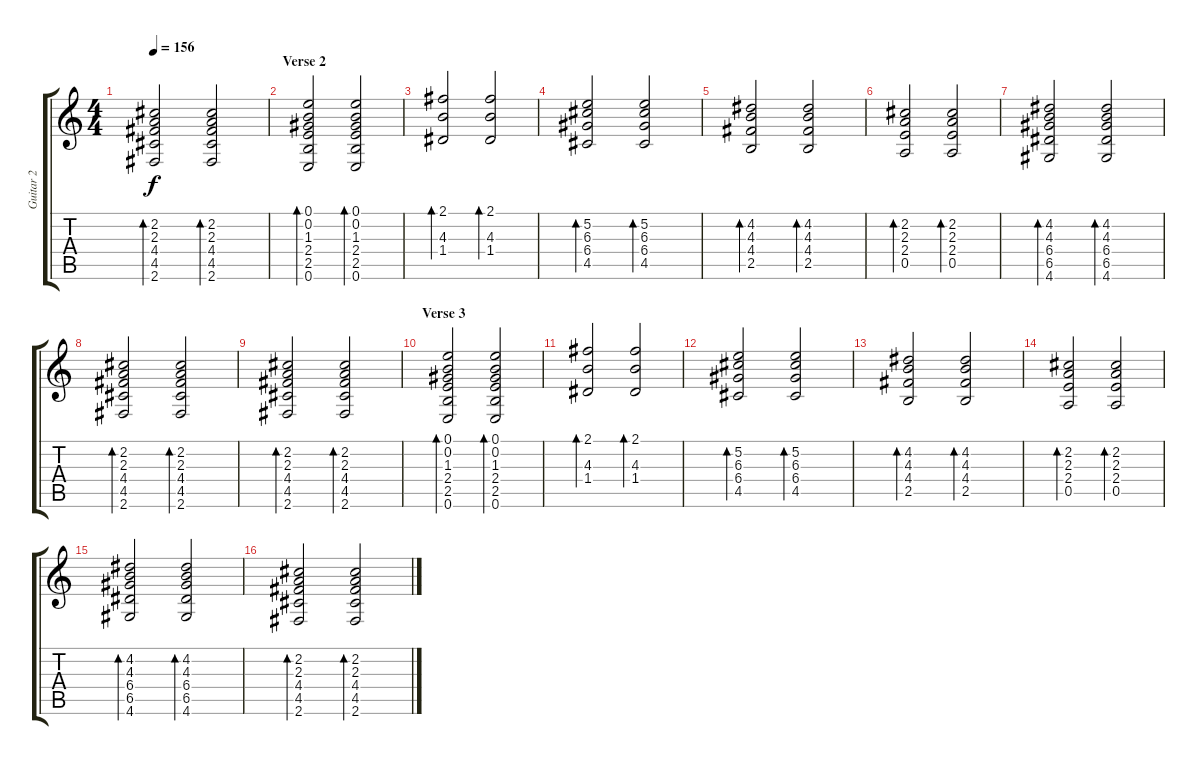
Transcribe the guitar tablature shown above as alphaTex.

\track ("Guitar 2" "Guitar 2") {instrument acousticguitarnylon}
\staff {score tabs}
\tuning (E4 B3 G3 D3 A2 E2) {hide}
\ts (4 4)
\tempo 156
\clef g2
\ks c
(2.2 2.3 4.4 4.5 2.6).2{bd 60 dy f} (2.2 2.3 4.4 4.5 2.6).2{bd 60} |
\section ("" "Verse 2")
(0.1 0.2 1.3 2.4 2.5 0.6).2{bd 60} (0.1 0.2 1.3 2.4 2.5 0.6).2{bd 60} |
(2.1 4.3 1.4).2{bd 60} (2.1 4.3 1.4).2{bd 60} |
(5.2 6.3 6.4 4.5).2{bd 60} (5.2 6.3 6.4 4.5).2{bd 60} |
(4.2 4.3 4.4 2.5).2{bd 60} (4.2 4.3 4.4 2.5).2{bd 60} |
(2.2 2.3 2.4 0.5).2{bd 60} (2.2 2.3 2.4 0.5).2{bd 60} |
(4.2 4.3 6.4 6.5 4.6).2{bd 60} (4.2 4.3 6.4 6.5 4.6).2{bd 60} |
(2.2 2.3 4.4 4.5 2.6).2{bd 60} (2.2 2.3 4.4 4.5 2.6).2{bd 60} |
(2.2 2.3 4.4 4.5 2.6).2{bd 60} (2.2 2.3 4.4 4.5 2.6).2{bd 60} |
\section ("" "Verse 3")
(0.1 0.2 1.3 2.4 2.5 0.6).2{bd 60} (0.1 0.2 1.3 2.4 2.5 0.6).2{bd 60} |
(2.1 4.3 1.4).2{bd 60} (2.1 4.3 1.4).2{bd 60} |
(5.2 6.3 6.4 4.5).2{bd 60} (5.2 6.3 6.4 4.5).2{bd 60} |
(4.2 4.3 4.4 2.5).2{bd 60} (4.2 4.3 4.4 2.5).2{bd 60} |
(2.2 2.3 2.4 0.5).2{bd 60} (2.2 2.3 2.4 0.5).2{bd 60} |
(4.2 4.3 6.4 6.5 4.6).2{bd 60} (4.2 4.3 6.4 6.5 4.6).2{bd 60} |
(2.2 2.3 4.4 4.5 2.6).2{bd 60} (2.2 2.3 4.4 4.5 2.6).2{bd 60}
